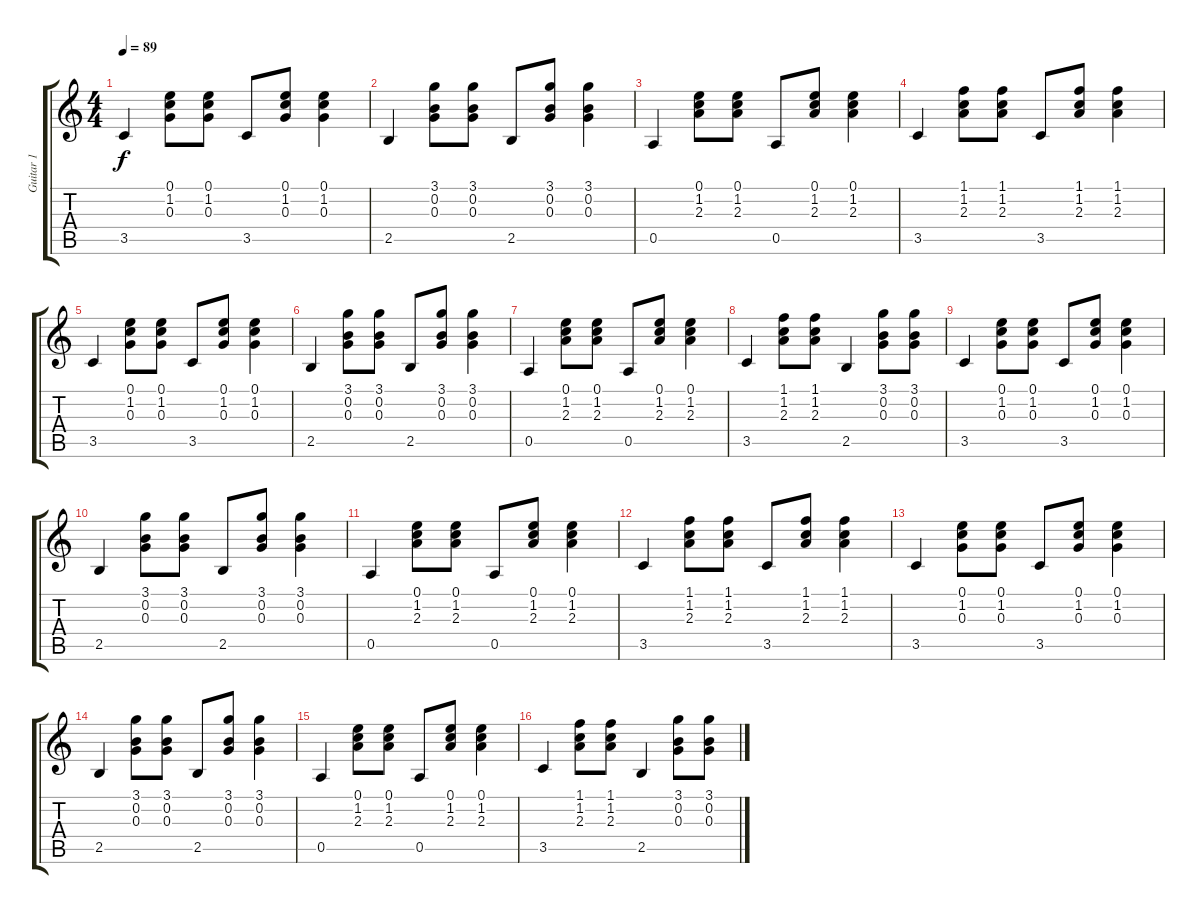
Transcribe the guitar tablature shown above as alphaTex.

\track ("Guitar 1" "Guitar 1") {instrument electricguitarclean}
\staff {score tabs}
\tuning (E4 B3 G3 D3 A2 E2) {hide}
\ts (4 4)
\tempo 89
\clef g2
\ks c
3.5.4{dy f} (0.1 1.2 0.3).8 (0.1 1.2 0.3).8 3.5.8 (0.1 1.2 0.3).8 (0.1 1.2 0.3).4 |
2.5.4 (3.1 0.2 0.3).8 (3.1 0.2 0.3).8 2.5.8 (3.1 0.2 0.3).8 (3.1 0.2 0.3).4 |
0.5.4 (0.1 1.2 2.3).8 (0.1 1.2 2.3).8 0.5.8 (0.1 1.2 2.3).8 (0.1 1.2 2.3).4 |
3.5.4 (1.1 1.2 2.3).8 (1.1 1.2 2.3).8 3.5.8 (1.1 1.2 2.3).8 (1.1 1.2 2.3).4 |
3.5.4 (0.1 1.2 0.3).8 (0.1 1.2 0.3).8 3.5.8 (0.1 1.2 0.3).8 (0.1 1.2 0.3).4 |
2.5.4 (3.1 0.2 0.3).8 (3.1 0.2 0.3).8 2.5.8 (3.1 0.2 0.3).8 (3.1 0.2 0.3).4 |
0.5.4 (0.1 1.2 2.3).8 (0.1 1.2 2.3).8 0.5.8 (0.1 1.2 2.3).8 (0.1 1.2 2.3).4 |
3.5.4 (1.1 1.2 2.3).8 (1.1 1.2 2.3).8 2.5.4 (3.1 0.2 0.3).8 (3.1 0.2 0.3).8 |
3.5.4 (0.1 1.2 0.3).8 (0.1 1.2 0.3).8 3.5.8 (0.1 1.2 0.3).8 (0.1 1.2 0.3).4 |
2.5.4 (3.1 0.2 0.3).8 (3.1 0.2 0.3).8 2.5.8 (3.1 0.2 0.3).8 (3.1 0.2 0.3).4 |
0.5.4 (0.1 1.2 2.3).8 (0.1 1.2 2.3).8 0.5.8 (0.1 1.2 2.3).8 (0.1 1.2 2.3).4 |
3.5.4 (1.1 1.2 2.3).8 (1.1 1.2 2.3).8 3.5.8 (1.1 1.2 2.3).8 (1.1 1.2 2.3).4 |
3.5.4 (0.1 1.2 0.3).8 (0.1 1.2 0.3).8 3.5.8 (0.1 1.2 0.3).8 (0.1 1.2 0.3).4 |
2.5.4 (3.1 0.2 0.3).8 (3.1 0.2 0.3).8 2.5.8 (3.1 0.2 0.3).8 (3.1 0.2 0.3).4 |
0.5.4 (0.1 1.2 2.3).8 (0.1 1.2 2.3).8 0.5.8 (0.1 1.2 2.3).8 (0.1 1.2 2.3).4 |
3.5.4 (1.1 1.2 2.3).8 (1.1 1.2 2.3).8 2.5.4 (3.1 0.2 0.3).8 (3.1 0.2 0.3).8
